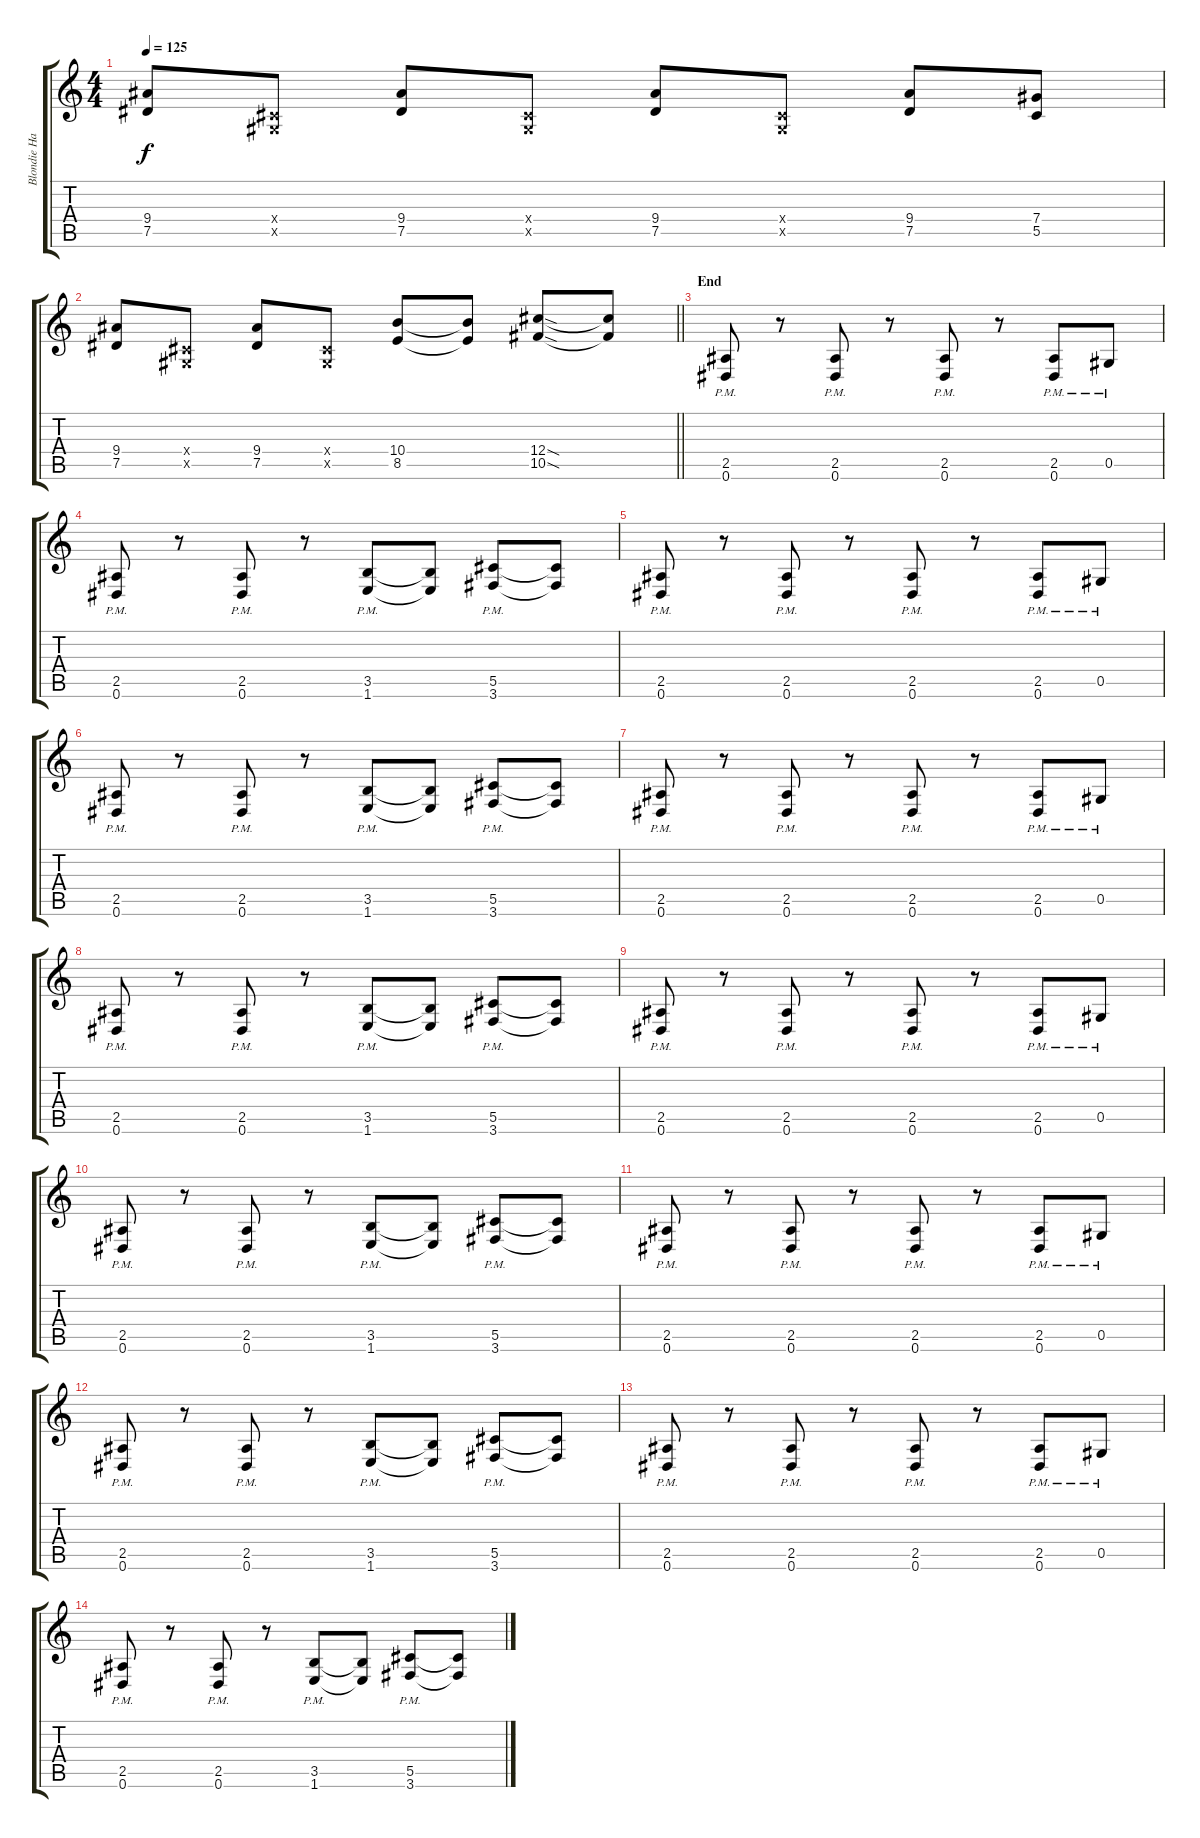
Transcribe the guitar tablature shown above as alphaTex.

\track ("Blondie Hammet" "Blondie Ha") {instrument overdrivenguitar}
\staff {score tabs}
\tuning (Eb4 Bb3 Gb3 Db3 Ab2 Eb2) {hide}
\ts (4 4)
\tempo 125
\clef g2
\ks c
(9.4 7.5).8{dy f} (0.4{x} 0.5{x}).8 (9.4 7.5).8 (0.4{x} 0.5{x}).8 (9.4 7.5).8 (0.4{x} 0.5{x}).8 (9.4 7.5).8 (7.4 5.5).8 |
\barLineRight lightlight
(9.4 7.5).8 (0.4{x} 0.5{x}).8 (9.4 7.5).8 (0.4{x} 0.5{x}).8 (10.4 8.5).8 (10.4{t} 8.5{t}).8 (12.4{sod} 10.5{sod}).8 (12.4{t} 10.5{t}).8 |
\section ("" "End")
(2.5{pm} 0.6{pm}).8 r.8 (2.5{pm} 0.6{pm}).8 r.8 (2.5{pm} 0.6{pm}).8 r.8 (2.5{pm} 0.6{pm}).8 0.5{pm}.8 |
(2.5{pm} 0.6{pm}).8 r.8 (2.5{pm} 0.6{pm}).8 r.8 (3.5{pm} 1.6{pm}).8 (3.5{t} 1.6{t}).8 (5.5{pm} 3.6{pm}).8 (5.5{t} 3.6{t}).8 |
(2.5{pm} 0.6{pm}).8 r.8 (2.5{pm} 0.6{pm}).8 r.8 (2.5{pm} 0.6{pm}).8 r.8 (2.5{pm} 0.6{pm}).8 0.5{pm}.8 |
(2.5{pm} 0.6{pm}).8 r.8 (2.5{pm} 0.6{pm}).8 r.8 (3.5{pm} 1.6{pm}).8 (3.5{t} 1.6{t}).8 (5.5{pm} 3.6{pm}).8 (5.5{t} 3.6{t}).8 |
(2.5{pm} 0.6{pm}).8 r.8 (2.5{pm} 0.6{pm}).8 r.8 (2.5{pm} 0.6{pm}).8 r.8 (2.5{pm} 0.6{pm}).8 0.5{pm}.8 |
(2.5{pm} 0.6{pm}).8 r.8 (2.5{pm} 0.6{pm}).8 r.8 (3.5{pm} 1.6{pm}).8 (3.5{t} 1.6{t}).8 (5.5{pm} 3.6{pm}).8 (5.5{t} 3.6{t}).8 |
(2.5{pm} 0.6{pm}).8 r.8 (2.5{pm} 0.6{pm}).8 r.8 (2.5{pm} 0.6{pm}).8 r.8 (2.5{pm} 0.6{pm}).8 0.5{pm}.8 |
(2.5{pm} 0.6{pm}).8 r.8 (2.5{pm} 0.6{pm}).8 r.8 (3.5{pm} 1.6{pm}).8 (3.5{t} 1.6{t}).8 (5.5{pm} 3.6{pm}).8 (5.5{t} 3.6{t}).8 |
(2.5{pm} 0.6{pm}).8{volume 9} r.8 (2.5{pm} 0.6{pm}).8 r.8 (2.5{pm} 0.6{pm}).8 r.8 (2.5{pm} 0.6{pm}).8 0.5{pm}.8 |
(2.5{pm} 0.6{pm}).8{volume 6} r.8 (2.5{pm} 0.6{pm}).8 r.8 (3.5{pm} 1.6{pm}).8 (3.5{t} 1.6{t}).8 (5.5{pm} 3.6{pm}).8 (5.5{t} 3.6{t}).8 |
(2.5{pm} 0.6{pm}).8{volume 4} r.8 (2.5{pm} 0.6{pm}).8 r.8 (2.5{pm} 0.6{pm}).8 r.8 (2.5{pm} 0.6{pm}).8 0.5{pm}.8 |
(2.5{pm} 0.6{pm}).8{volume 0} r.8 (2.5{pm} 0.6{pm}).8 r.8 (3.5{pm} 1.6{pm}).8 (3.5{t} 1.6{t}).8 (5.5{pm} 3.6{pm}).8 (5.5{t} 3.6{t}).8
